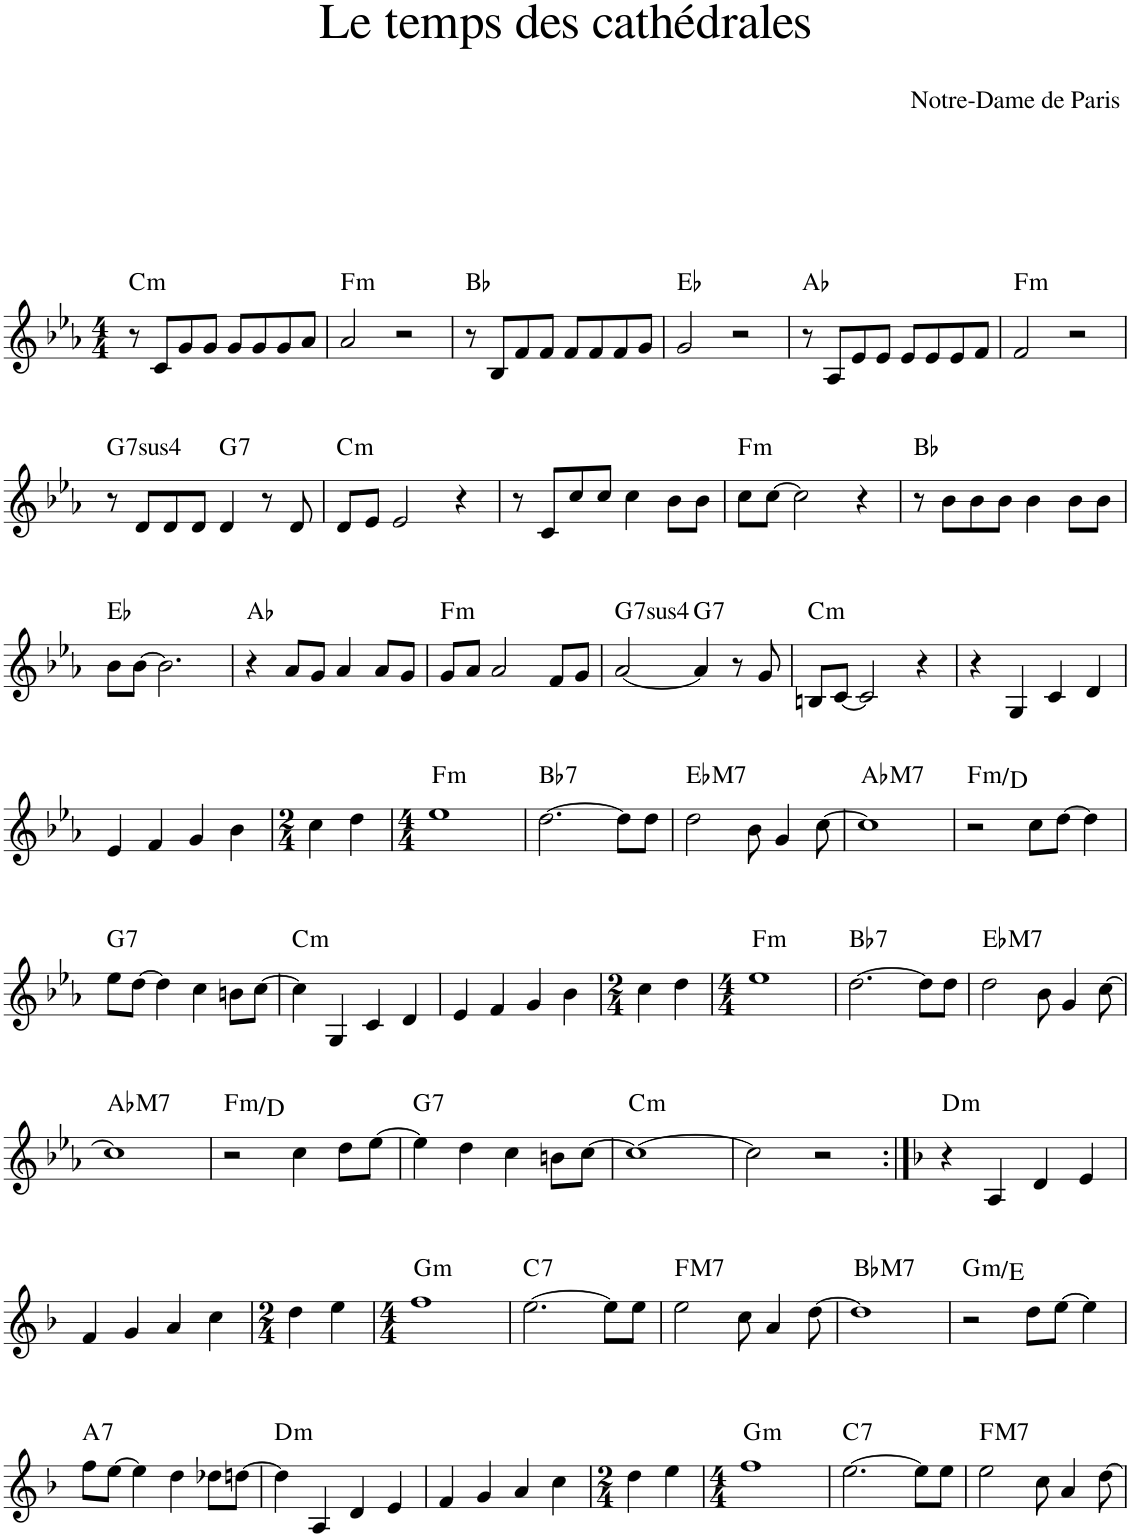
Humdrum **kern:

**kern	**harte
*part1	*part1
*staff1	*
*I"Piano	*
*I'Pno.	*
*clefG2	*
*k[b-e-a-]	*
*M4/4	*
=1	=1
!	!LO:H:kt=m
8r	C:min
8c/L	.
8g/	.
8g/J	.
8g/L	.
8g/	.
8g/	.
8a-/J	.
=2	=2
!	!LO:H:kt=m
2a-/	F:min
2r	.
=3	=3
8r	Bb:maj
8B-/L	.
8f/	.
8f/J	.
8f/L	.
8f/	.
8f/	.
8g/J	.
=4	=4
2g/	Eb:maj
2r	.
=5	=5
8r	Ab:maj
8A-/L	.
8e-/	.
8e-/J	.
8e-/L	.
8e-/	.
8e-/	.
8f/J	.
=6	=6
!	!LO:H:kt=m
2f/	F:min
2r	.
!!LO:LB:g=z
=7	=7
!	!LO:H:kt=74
8r	G:sus4(7)
8d/L	.
8d/	.
8d/J	.
!	!LO:H:kt=7
4d/	G:7
8r	.
8d/	.
=8	=8
!	!LO:H:kt=m
8d/L	C:min
8e-/J	.
2e-/	.
4r	.
=9	=9
8r	.
8c/L	.
8cc/	.
8cc/J	.
4cc\	.
8b-\L	.
8b-\J	.
=10	=10
!	!LO:H:kt=m
8cc\L	F:min
[8cc\J	.
2cc\]	.
4r	.
=11	=11
8r	Bb:maj
8b-\L	.
8b-\	.
8b-\J	.
4b-\	.
8b-\L	.
8b-\J	.
!!LO:LB:g=z
=12	=12
8b-\L	Eb:maj
[8b-\J	.
2.b-\]	.
=13	=13
4r	Ab:maj
8a-/L	.
8g/J	.
4a-/	.
8a-/L	.
8g/J	.
=14	=14
!	!LO:H:kt=m
8g/L	F:min
8a-/J	.
2a-/	.
8f/L	.
8g/J	.
=15	=15
!	!LO:H:kt=74
[2a-/	G:sus4(7)
!	!LO:H:kt=7
4a-/]	G:7
8r	.
8g/	.
=16	=16
!	!LO:H:kt=m
8Bn/L	C:min
[8c/J	.
2c/]	.
4r	.
=17	=17
4r	.
4G/	.
4c/	.
4d/	.
!!LO:LB:g=z
=18	=18
4e-/	.
4f/	.
4g/	.
4b-\	.
=19	=19
*M2/4	*
4cc\	.
4dd\	.
=20	=20
*M4/4	*
!	!LO:H:kt=m
1ee-	F:min
=21	=21
!	!LO:H:kt=7
[2.dd\	Bb:7
8dd\L]	.
8dd\J	.
=22	=22
!	!LO:H:kt=M7
2dd\	Eb:maj7
8b-\	.
4g/	.
[8cc\	.
=23	=23
!	!LO:H:kt=M7
1cc]	Ab:maj7
=24	=24
!	!LO:H:kt=m
2r	F:min/6
8cc\L	.
[8dd\J	.
4dd\]	.
!!LO:LB:g=z
=25	=25
!	!LO:H:kt=7
8ee-\L	G:7
[8dd\J	.
4dd\]	.
4cc\	.
8bn\L	.
[8cc\J	.
=26	=26
!	!LO:H:kt=m
4cc\]	C:min
4G/	.
4c/	.
4d/	.
=27	=27
4e-/	.
4f/	.
4g/	.
4b-\	.
=28	=28
*M2/4	*
4cc\	.
4dd\	.
=29	=29
*M4/4	*
!	!LO:H:kt=m
1ee-	F:min
=30	=30
!	!LO:H:kt=7
[2.dd\	Bb:7
8dd\L]	.
8dd\J	.
=31	=31
!	!LO:H:kt=M7
2dd\	Eb:maj7
8b-\	.
4g/	.
[8cc\	.
!!LO:LB:g=z
=32	=32
!	!LO:H:kt=M7
1cc]	Ab:maj7
=33	=33
!	!LO:H:kt=m
2r	F:min/6
4cc\	.
8dd\L	.
[8ee-\J	.
=34	=34
!	!LO:H:kt=7
4ee-\]	G:7
4dd\	.
4cc\	.
8bn\L	.
[8cc\J	.
=35	=35
!	!LO:H:kt=m
1cc_	C:min
=36	=36
2cc\]	.
2r	.
=37:|!	=37:|!
*k[b-]	*
!	!LO:H:kt=m
4r	D:min
4A/	.
4d/	.
4e/	.
!!LO:LB:g=z
=38	=38
4f/	.
4g/	.
4a/	.
4cc\	.
=39	=39
*M2/4	*
4dd\	.
4ee\	.
=40	=40
*M4/4	*
!	!LO:H:kt=m
1ff	G:min
=41	=41
!	!LO:H:kt=7
[2.ee\	C:7
8ee\L]	.
8ee\J	.
=42	=42
!	!LO:H:kt=M7
2ee\	F:maj7
8cc\	.
4a/	.
[8dd\	.
=43	=43
!	!LO:H:kt=M7
1dd]	Bb:maj7
=44	=44
!	!LO:H:kt=m
2r	G:min/6
8dd\L	.
[8ee\J	.
4ee\]	.
!!LO:LB:g=z
=45	=45
!	!LO:H:kt=7
8ff\L	A:7
[8ee\J	.
4ee\]	.
4dd\	.
8dd-X\L	.
[8ddn\J	.
=46	=46
!	!LO:H:kt=m
4dd\]	D:min
4A/	.
4d/	.
4e/	.
=47	=47
4f/	.
4g/	.
4a/	.
4cc\	.
=48	=48
*M2/4	*
4dd\	.
4ee\	.
=49	=49
*M4/4	*
!	!LO:H:kt=m
1ff	G:min
=50	=50
!	!LO:H:kt=7
[2.ee\	C:7
8ee\L]	.
8ee\J	.
=51	=51
!	!LO:H:kt=M7
2ee\	F:maj7
8cc\	.
4a/	.
[8dd\	.
=	=
*-	*-
